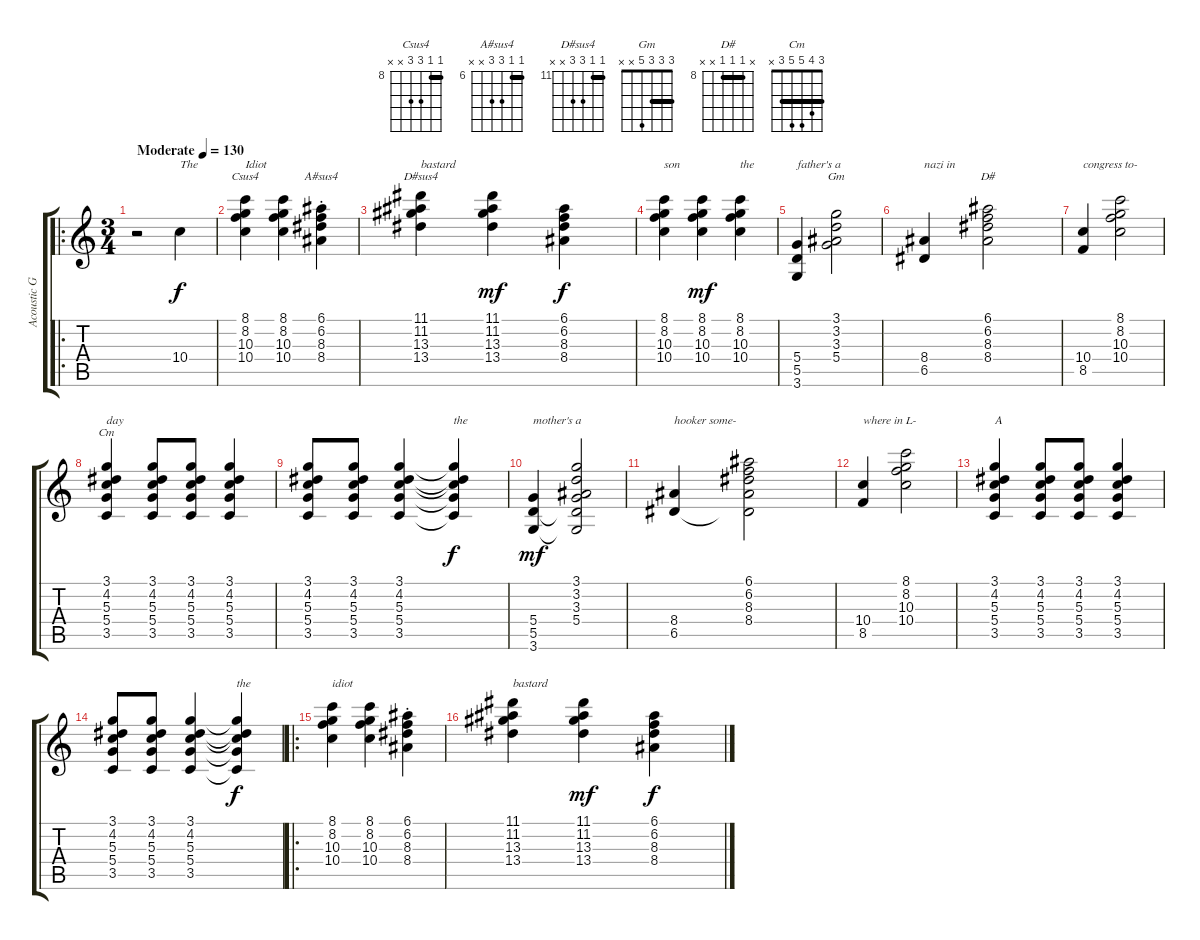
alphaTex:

\track ("Acoustic Guitar" "Acoustic G") {instrument acousticguitarsteel}
\staff {score tabs}
\tuning (E4 B3 G3 D3 A2 E2) {hide}
\chord ("Csus4" 8 8 10 10 x x) {firstfret 8 barre 8}
\chord ("A#sus4" 6 6 8 8 x x) {firstfret 6 barre 6}
\chord ("D#sus4" 11 11 13 13 x x) {firstfret 11 barre 11}
\chord ("Gm" 3 3 3 5 x x) {barre 3}
\chord ("D#" x 8 8 8 x x) {firstfret 8 barre 8}
\chord ("Cm" 3 4 5 5 3 x) {barre 3}
\ro
\ts (3 4)
\tempo (130 "Moderate")
\clef g2
\ks c
r.2{dy f instrument acousticguitarsteel} 10.4.4{txt "The"} |
(8.1 8.2 10.3 10.4).4{ch "Csus4" txt "Idiot"} (8.1 8.2 10.3 10.4).4 (6.1{st} 6.2{st} 8.3{st} 8.4{st}).4{ch "A#sus4"} |
(11.1 11.2 13.3 13.4).4{ch "D#sus4" txt "bastard"} (11.1 11.2 13.3 13.4).4{dy mf} (6.1 6.2 8.3 8.4).4{dy f} |
(8.1 8.2 10.3 10.4).4{txt "son"} (8.1 8.2 10.3 10.4).4{dy mf} (8.1 8.2 10.3 10.4).4{txt "the"} |
(5.4 5.5 3.6).4{txt "father's a"} (3.1 3.2 3.3 5.4).2{ch "Gm"} |
(8.4 6.5).4{txt "nazi in"} (6.1 6.2 8.3 8.4).2{ch "D#"} |
(10.4 8.5).4{txt "congress to-"} (8.1 8.2 10.3 10.4).2 |
(3.1 4.2 5.3 5.4 3.5).4{ch "Cm" txt "day"} (3.1 4.2 5.3 5.4 3.5).8 (3.1 4.2 5.3 5.4 3.5).8 (3.1 4.2 5.3 5.4 3.5).4 |
(3.1 4.2 5.3 5.4 3.5).8 (3.1 4.2 5.3 5.4 3.5).8 (3.1 4.2 5.3 5.4 3.5).4 (3.1{t} 4.2{t} 5.3{t} 5.4{t} 3.5{t}).4{txt "the" dy f} |
(5.4 5.5 3.6).4{txt "mother's a" dy mf} (3.1 3.2 3.3 5.4 5.5{t} 3.6{t}).2 |
(8.4 6.5).4{txt "hooker some-"} (6.1 6.2 8.3 8.4 6.5{t}).2 |
(10.4 8.5).4{txt "where in L-"} (8.1 8.2 10.3 10.4).2 |
(3.1 4.2 5.3 5.4 3.5).4{txt "A"} (3.1 4.2 5.3 5.4 3.5).8 (3.1 4.2 5.3 5.4 3.5).8 (3.1 4.2 5.3 5.4 3.5).4 |
(3.1 4.2 5.3 5.4 3.5).8 (3.1 4.2 5.3 5.4 3.5).8 (3.1 4.2 5.3 5.4 3.5).4 (3.1{t} 4.2{t} 5.3{t} 5.4{t} 3.5{t}).4{txt "the" dy f} |
\ro
(8.1 8.2 10.3 10.4).4{txt "idiot"} (8.1 8.2 10.3 10.4).4 (6.1{st} 6.2{st} 8.3{st} 8.4{st}).4 |
(11.1 11.2 13.3 13.4).4{txt "bastard"} (11.1 11.2 13.3 13.4).4{dy mf} (6.1 6.2 8.3 8.4).4{dy f}
